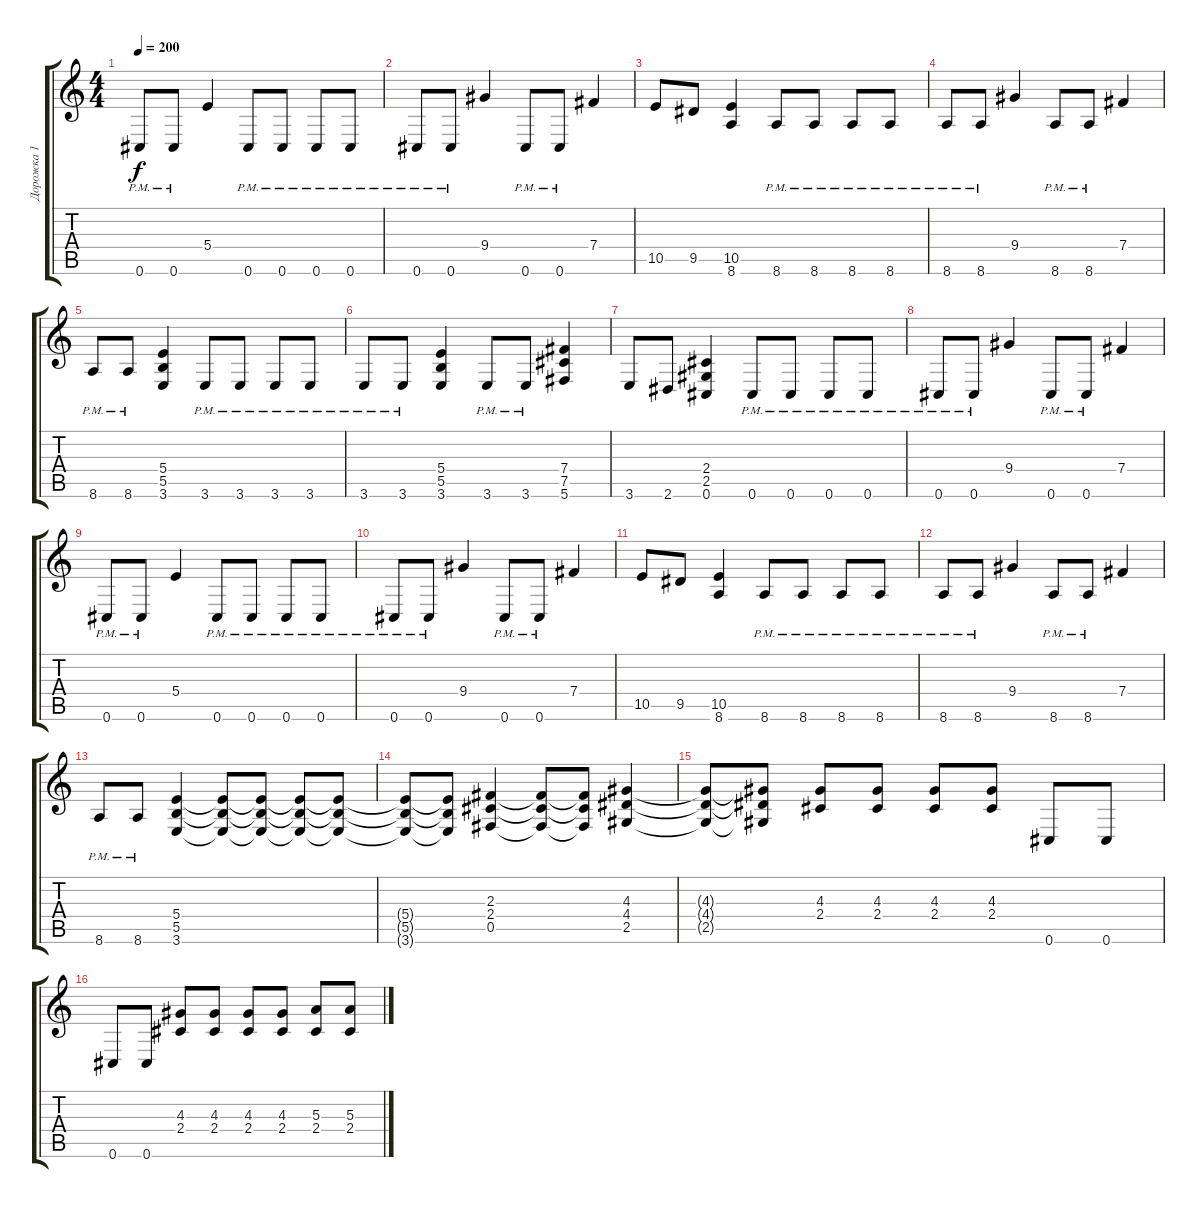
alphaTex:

\track ("Дорожка 1" "Дорожка 1") {instrument overdrivenguitar}
\staff {score tabs}
\tuning (Db4 Ab3 E3 B2 Gb2 Db2) {hide}
\ts (4 4)
\tempo 200
\clef g2
\ks c
0.6{pm}.8{dy f} 0.6{pm}.8 5.4.4 0.6{pm}.8 0.6{pm}.8 0.6{pm}.8 0.6{pm}.8 |
0.6{pm}.8 0.6{pm}.8 9.4.4 0.6{pm}.8 0.6{pm}.8 7.4.4 |
10.5.8 9.5.8 (10.5 8.6).4 8.6{pm}.8 8.6{pm}.8 8.6{pm}.8 8.6{pm}.8 |
8.6{pm}.8 8.6{pm}.8 9.4.4 8.6{pm}.8 8.6{pm}.8 7.4.4 |
8.6{pm}.8 8.6{pm}.8 (5.4 5.5 3.6).4 3.6{pm}.8 3.6{pm}.8 3.6{pm}.8 3.6{pm}.8 |
3.6{pm}.8 3.6{pm}.8 (5.4 5.5 3.6).4 3.6{pm}.8 3.6{pm}.8 (7.4 7.5 5.6).4 |
3.6.8 2.6.8 (2.4 2.5 0.6).4 0.6{pm}.8 0.6{pm}.8 0.6{pm}.8 0.6{pm}.8 |
0.6{pm}.8 0.6{pm}.8 9.4.4 0.6{pm}.8 0.6{pm}.8 7.4.4 |
0.6{pm}.8 0.6{pm}.8 5.4.4 0.6{pm}.8 0.6{pm}.8 0.6{pm}.8 0.6{pm}.8 |
0.6{pm}.8 0.6{pm}.8 9.4.4 0.6{pm}.8 0.6{pm}.8 7.4.4 |
10.5.8 9.5.8 (10.5 8.6).4 8.6{pm}.8 8.6{pm}.8 8.6{pm}.8 8.6{pm}.8 |
8.6{pm}.8 8.6{pm}.8 9.4.4 8.6{pm}.8 8.6{pm}.8 7.4.4 |
8.6{pm}.8 8.6{pm}.8 (5.4 5.5 3.6).4 (5.4{t} 5.5{t} 3.6{t}).8 (5.4{t} 5.5{t} 3.6{t}).8 (5.4{t} 5.5{t} 3.6{t}).8 (5.4{t} 5.5{t} 3.6{t}).8 |
(5.4{t} 5.5{t} 3.6{t}).8 (5.4{t} 5.5{t} 3.6{t}).8 (2.3 2.4 0.5).4 (2.3{t} 2.4{t} 0.5{t}).8 (2.3{t} 2.4{t} 0.5{t}).8 (4.3 4.4 2.5).4 |
(4.3{t} 4.4{t} 2.5{t}).8 (4.3{t} 4.4{t} 2.5{t}).8 (4.3 2.4).8 (4.3 2.4).8 (4.3 2.4).8 (4.3 2.4).8 0.6.8 0.6.8 |
0.6.8 0.6.8 (4.3 2.4).8 (4.3 2.4).8 (4.3 2.4).8 (4.3 2.4).8 (5.3 2.4).8 (5.3 2.4).8
